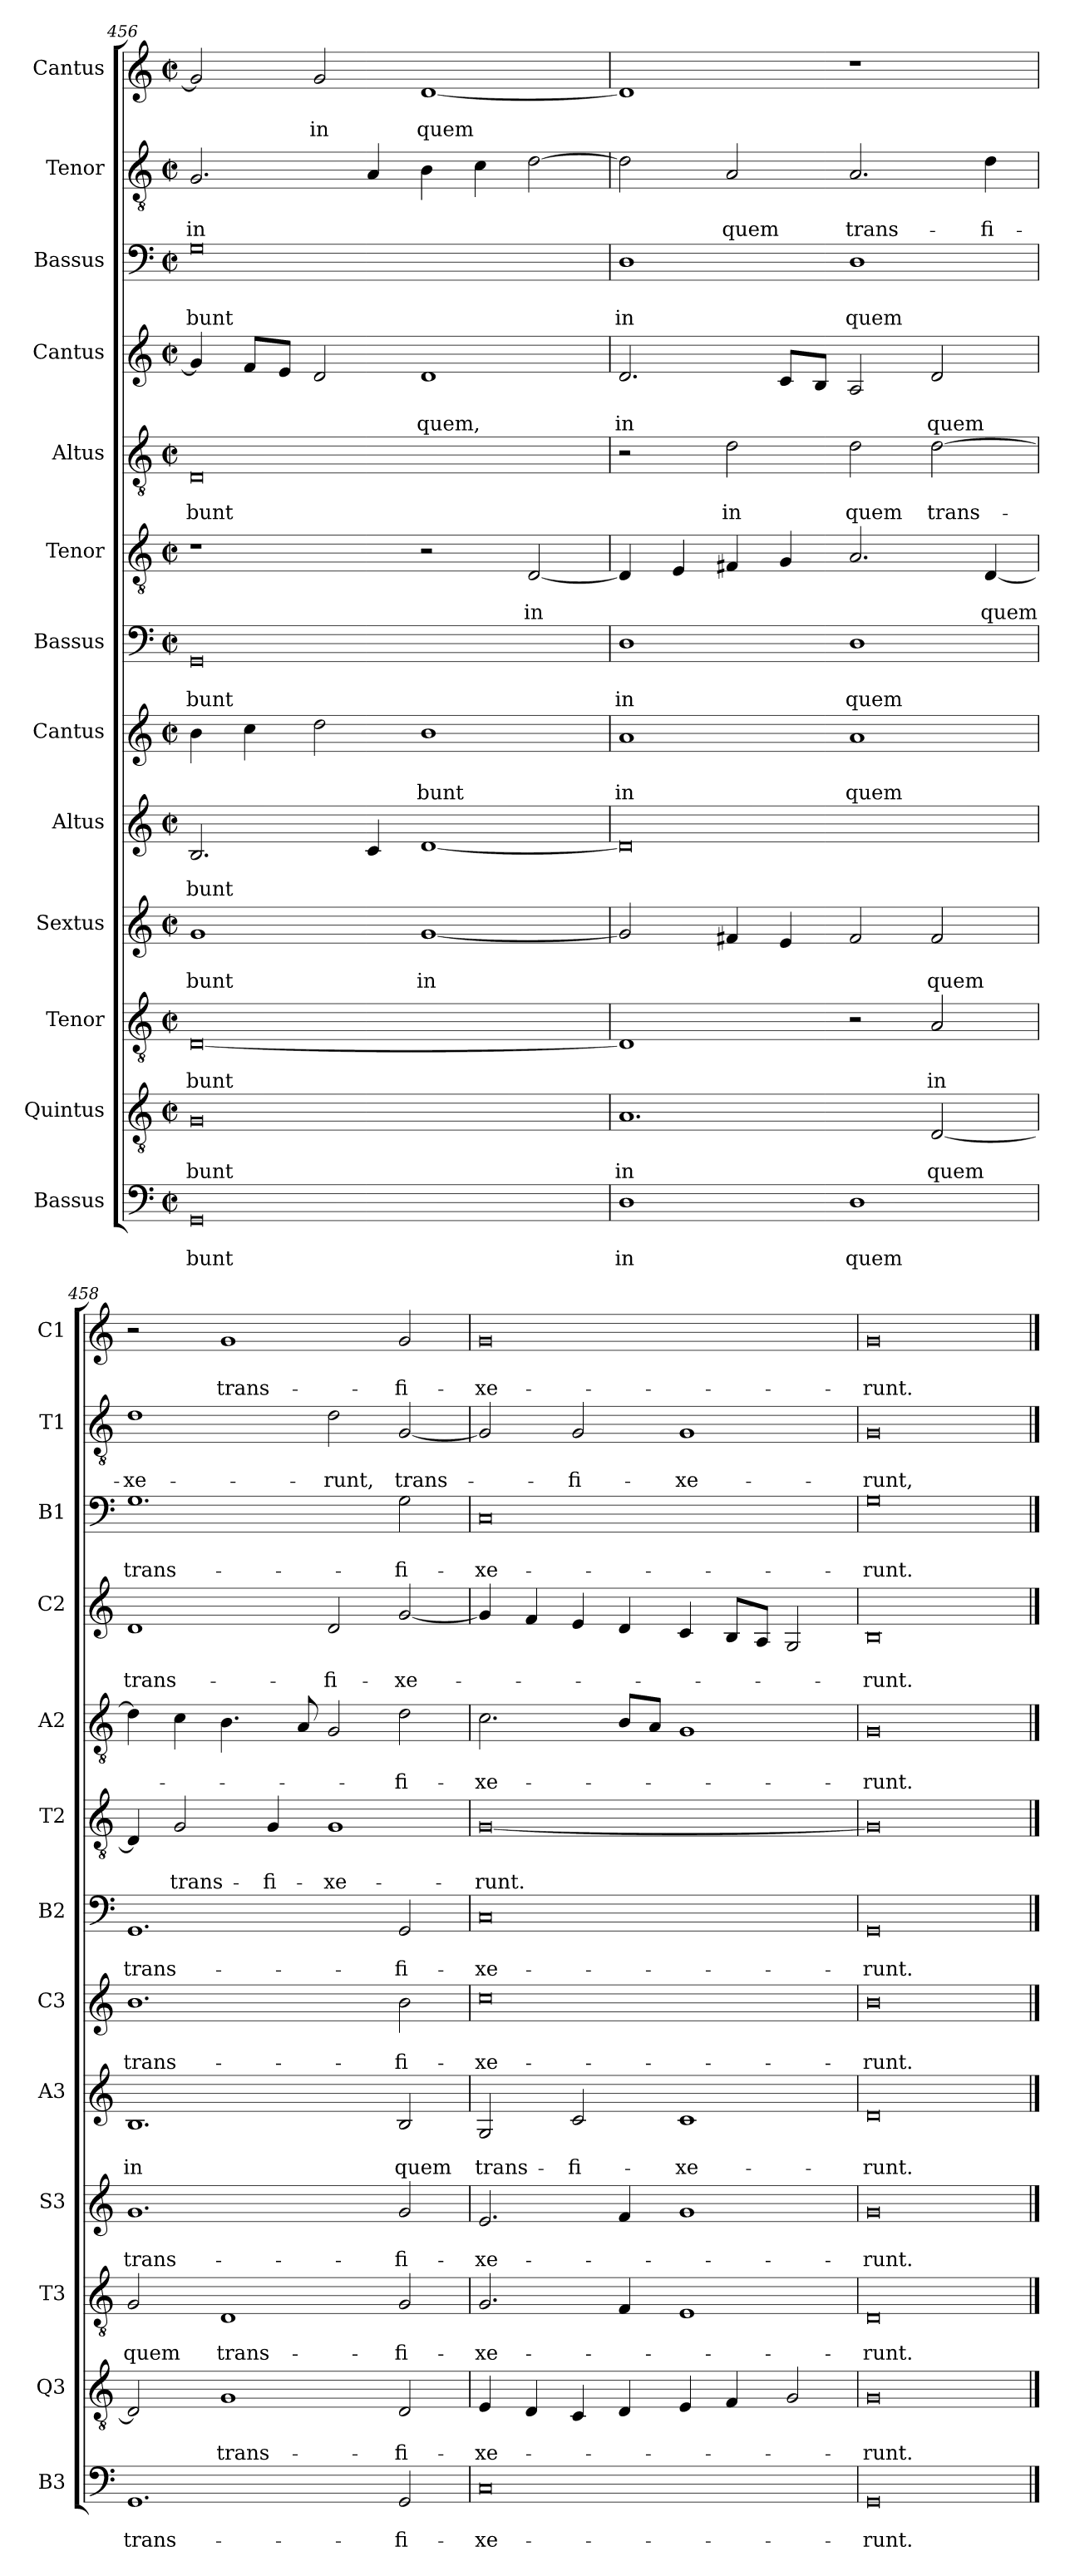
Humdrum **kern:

**kern	**text	**text	**kern	**text	**text	**kern	**text	**text	**kern	**text	**text	**kern	**text	**text	**kern	**text	**text	**kern	**text	**text	**kern	**text	**text	**kern	**text	**text	**kern	**text	**text	**kern	**text	**text	**kern	**text	**text	**kern	**text	**text
*part13	*part13	*part13	*part12	*part12	*part12	*part11	*part11	*part11	*part10	*part10	*part10	*part9	*part9	*part9	*part8	*part8	*part8	*part7	*part7	*part7	*part6	*part6	*part6	*part5	*part5	*part5	*part4	*part4	*part4	*part3	*part3	*part3	*part2	*part2	*part2	*part1	*part1	*part1
*staff13	*staff13	*staff13	*staff12	*staff12	*staff12	*staff11	*staff11	*staff11	*staff10	*staff10	*staff10	*staff9	*staff9	*staff9	*staff8	*staff8	*staff8	*staff7	*staff7	*staff7	*staff6	*staff6	*staff6	*staff5	*staff5	*staff5	*staff4	*staff4	*staff4	*staff3	*staff3	*staff3	*staff2	*staff2	*staff2	*staff1	*staff1	*staff1
*I"Bassus	*	*	*I"Quintus	*	*	*I"Tenor	*	*	*I"Sextus	*	*	*I"Altus	*	*	*I"Cantus	*	*	*I"Bassus	*	*	*I"Tenor	*	*	*I"Altus	*	*	*I"Cantus	*	*	*I"Bassus	*	*	*I"Tenor	*	*	*I"Cantus	*	*
*I'B3	*	*	*I'Q3	*	*	*I'T3	*	*	*I'S3	*	*	*I'A3	*	*	*I'C3	*	*	*I'B2	*	*	*I'T2	*	*	*I'A2	*	*	*I'C2	*	*	*I'B1	*	*	*I'T1	*	*	*I'C1	*	*
*clefF4	*	*	*clefGv2	*	*	*clefGv2	*	*	*clefG2	*	*	*clefG2	*	*	*clefG2	*	*	*clefF4	*	*	*clefGv2	*	*	*clefGv2	*	*	*clefG2	*	*	*clefF4	*	*	*clefGv2	*	*	*clefG2	*	*
*k[]	*	*	*k[]	*	*	*k[]	*	*	*k[]	*	*	*k[]	*	*	*k[]	*	*	*k[]	*	*	*k[]	*	*	*k[]	*	*	*k[]	*	*	*k[]	*	*	*k[]	*	*	*k[]	*	*
*C:	*	*	*C:	*	*	*C:	*	*	*C:	*	*	*C:	*	*	*C:	*	*	*C:	*	*	*C:	*	*	*C:	*	*	*C:	*	*	*C:	*	*	*C:	*	*	*C:	*	*
*M2/2	*	*	*M2/2	*	*	*M2/2	*	*	*M2/2	*	*	*M2/2	*	*	*M2/2	*	*	*M2/2	*	*	*M2/2	*	*	*M2/2	*	*	*M2/2	*	*	*M2/2	*	*	*M2/2	*	*	*M2/2	*	*
*met(c|)	*	*	*met(c|)	*	*	*met(c|)	*	*	*met(c|)	*	*	*met(c|)	*	*	*met(c|)	*	*	*met(c|)	*	*	*met(c|)	*	*	*met(c|)	*	*	*met(c|)	*	*	*met(c|)	*	*	*met(c|)	*	*	*met(c|)	*	*
=456	=456	=456	=456	=456	=456	=456	=456	=456	=456	=456	=456	=456	=456	=456	=456	=456	=456	=456	=456	=456	=456	=456	=456	=456	=456	=456	=456	=456	=456	=456	=456	=456	=456	=456	=456	=456	=456	=456
!	!	!LO:LY:b	!	!	!LO:LY:b	!	!	!LO:LY:b	!	!	!LO:LY:b	!	!	!LO:LY:b	!	!	!	!	!	!LO:LY:b	!	!	!	!	!	!LO:LY:b	!	!	!	!	!	!LO:LY:b	!	!	!LO:LY:b	!	!	!
0GG	.	-bunt	0G	.	-bunt	[0D	.	-bunt	1g	.	-bunt	2.B/	.	-bunt	4b\	.	.	0GG	.	-bunt	1r	.	.	0D	.	-bunt	4g/]	.	.	0G	.	-bunt	2.G/	.	in	2g/]	.	.
.	.	.	.	.	.	.	.	.	.	.	.	.	.	.	4cc\	.	.	.	.	.	.	.	.	.	.	.	8f/L	.	.	.	.	.	.	.	.	.	.	.
.	.	.	.	.	.	.	.	.	.	.	.	.	.	.	.	.	.	.	.	.	.	.	.	.	.	.	8e/J	.	.	.	.	.	.	.	.	.	.	.
!	!	!	!	!	!	!	!	!	!	!	!	!	!	!	!	!	!	!	!	!	!	!	!	!	!	!	!	!	!	!	!	!	!	!	!	!	!	!LO:LY:b
.	.	.	.	.	.	.	.	.	.	.	.	.	.	.	2dd\	.	.	.	.	.	.	.	.	.	.	.	2d/	.	.	.	.	.	.	.	.	2g/	.	in
.	.	.	.	.	.	.	.	.	.	.	.	4c/	.	.	.	.	.	.	.	.	.	.	.	.	.	.	.	.	.	.	.	.	4A/	.	.	.	.	.
!	!	!	!	!	!	!	!	!	!	!	!LO:LY:b	!	!	!	!	!	!LO:LY:b	!	!	!	!	!	!	!	!	!	!	!	!LO:LY:b	!	!	!	!	!	!	!	!	!LO:LY:b
.	.	.	.	.	.	.	.	.	[1g	.	in	[1d	.	.	1b	.	-bunt	.	.	.	2r	.	.	.	.	.	1d	.	quem,	.	.	.	4B\	.	.	[1d	.	quem
.	.	.	.	.	.	.	.	.	.	.	.	.	.	.	.	.	.	.	.	.	.	.	.	.	.	.	.	.	.	.	.	.	4c\	.	.	.	.	.
!	!	!	!	!	!	!	!	!	!	!	!	!	!	!	!	!	!	!	!	!	!	!	!LO:LY:b	!	!	!	!	!	!	!	!	!	!	!	!	!	!	!
.	.	.	.	.	.	.	.	.	.	.	.	.	.	.	.	.	.	.	.	.	[2D/	.	in	.	.	.	.	.	.	.	.	.	[2d\	.	.	.	.	.
!!LO:PB:g=z
=457	=457	=457	=457	=457	=457	=457	=457	=457	=457	=457	=457	=457	=457	=457	=457	=457	=457	=457	=457	=457	=457	=457	=457	=457	=457	=457	=457	=457	=457	=457	=457	=457	=457	=457	=457	=457	=457	=457
!	!	!LO:LY:b	!	!	!LO:LY:b	!	!	!	!	!	!	!	!	!	!	!	!LO:LY:b	!	!	!LO:LY:b	!	!	!	!	!	!	!	!	!LO:LY:b	!	!	!LO:LY:b	!	!	!	!	!	!
1D	.	in	1.A	.	in	1D]	.	.	2g/]	.	.	0d]	.	.	1a	.	in	1D	.	in	4D/]	.	.	2r	.	.	2.d/	.	in	1D	.	in	2d\]	.	.	1d]	.	.
.	.	.	.	.	.	.	.	.	.	.	.	.	.	.	.	.	.	.	.	.	4E/	.	.	.	.	.	.	.	.	.	.	.	.	.	.	.	.	.
!	!	!	!	!	!	!	!	!	!	!	!	!	!	!	!	!	!	!	!	!	!	!	!	!	!	!LO:LY:b	!	!	!	!	!	!	!	!	!LO:LY:b	!	!	!
.	.	.	.	.	.	.	.	.	4f#X/	.	.	.	.	.	.	.	.	.	.	.	4F#X/	.	.	2d\	.	in	.	.	.	.	.	.	2A/	.	quem	.	.	.
.	.	.	.	.	.	.	.	.	4e/	.	.	.	.	.	.	.	.	.	.	.	4G/	.	.	.	.	.	8c/L	.	.	.	.	.	.	.	.	.	.	.
.	.	.	.	.	.	.	.	.	.	.	.	.	.	.	.	.	.	.	.	.	.	.	.	.	.	.	8B/J	.	.	.	.	.	.	.	.	.	.	.
!	!	!LO:LY:b	!	!	!	!	!	!	!	!	!	!	!	!	!	!	!LO:LY:b	!	!	!LO:LY:b	!	!	!	!	!	!LO:LY:b	!	!	!	!	!	!LO:LY:b	!	!	!LO:LY:b	!	!	!
1D	.	quem	.	.	.	2r	.	.	2f#/	.	.	.	.	.	1a	.	quem	1D	.	quem	2.A/	.	.	2d\	.	quem	2A/	.	.	1D	.	quem	2.A/	.	trans-	1r	.	.
!	!	!	!	!	!LO:LY:b	!	!	!LO:LY:b	!	!	!LO:LY:b	!	!	!	!	!	!	!	!	!	!	!	!	!	!	!LO:LY:b	!	!	!LO:LY:b	!	!	!	!	!	!	!	!	!
.	.	.	[2D/	.	quem	2A/	.	in	2f#/	.	quem	.	.	.	.	.	.	.	.	.	.	.	.	[2d\	.	trans-	2d/	.	quem	.	.	.	.	.	.	.	.	.
!	!	!	!	!	!	!	!	!	!	!	!	!	!	!	!	!	!	!	!	!	!	!	!LO:LY:b	!	!	!	!	!	!	!	!	!	!	!	!LO:LY:b	!	!	!
.	.	.	.	.	.	.	.	.	.	.	.	.	.	.	.	.	.	.	.	.	[4D/	.	quem	.	.	.	.	.	.	.	.	.	4d\	.	-fi-	.	.	.
=458	=458	=458	=458	=458	=458	=458	=458	=458	=458	=458	=458	=458	=458	=458	=458	=458	=458	=458	=458	=458	=458	=458	=458	=458	=458	=458	=458	=458	=458	=458	=458	=458	=458	=458	=458	=458	=458	=458
!	!	!LO:LY:b	!	!	!	!	!	!LO:LY:b	!	!	!LO:LY:b	!	!	!LO:LY:b	!	!	!LO:LY:b	!	!	!LO:LY:b	!	!	!	!	!	!	!	!	!LO:LY:b	!	!	!LO:LY:b	!	!	!LO:LY:b	!	!	!
1.GG	.	trans-	2D/]	.	.	2G/	.	quem	1.g	.	trans-	1.B	.	in	1.b	.	trans-	1.GG	.	trans-	4D/]	.	.	4d\]	.	.	1d	.	trans-	1.G	.	trans-	1d	.	-xe-	2r	.	.
!	!	!	!	!	!	!	!	!	!	!	!	!	!	!	!	!	!	!	!	!	!	!	!LO:LY:b	!	!	!	!	!	!	!	!	!	!	!	!	!	!	!
.	.	.	.	.	.	.	.	.	.	.	.	.	.	.	.	.	.	.	.	.	2G/	.	trans-	4c\	.	.	.	.	.	.	.	.	.	.	.	.	.	.
!	!	!	!	!	!LO:LY:b	!	!	!LO:LY:b	!	!	!	!	!	!	!	!	!	!	!	!	!	!	!	!	!	!	!	!	!	!	!	!	!	!	!	!	!	!LO:LY:b
.	.	.	1G	.	trans-	1D	.	trans-	.	.	.	.	.	.	.	.	.	.	.	.	.	.	.	4.B\	.	.	.	.	.	.	.	.	.	.	.	1g	.	trans-
!	!	!	!	!	!	!	!	!	!	!	!	!	!	!	!	!	!	!	!	!	!	!	!LO:LY:b	!	!	!	!	!	!	!	!	!	!	!	!	!	!	!
.	.	.	.	.	.	.	.	.	.	.	.	.	.	.	.	.	.	.	.	.	4G/	.	-fi-	.	.	.	.	.	.	.	.	.	.	.	.	.	.	.
.	.	.	.	.	.	.	.	.	.	.	.	.	.	.	.	.	.	.	.	.	.	.	.	8A/	.	.	.	.	.	.	.	.	.	.	.	.	.	.
!	!	!	!	!	!	!	!	!	!	!	!	!	!	!	!	!	!	!	!	!	!	!	!LO:LY:b	!	!	!	!	!	!LO:LY:b	!	!	!	!	!	!LO:LY:b	!	!	!
.	.	.	.	.	.	.	.	.	.	.	.	.	.	.	.	.	.	.	.	.	1G	.	-xe-	2G/	.	.	2d/	.	-fi-	.	.	.	2d\	.	-runt,	.	.	.
!	!	!LO:LY:b	!	!	!LO:LY:b	!	!	!LO:LY:b	!	!	!LO:LY:b	!	!	!LO:LY:b	!	!	!LO:LY:b	!	!	!LO:LY:b	!	!	!	!	!	!LO:LY:b	!	!	!LO:LY:b	!	!	!LO:LY:b	!	!	!LO:LY:b	!	!	!LO:LY:b
2GG/	.	-fi-	2D/	.	-fi-	2G/	.	-fi-	2g/	.	-fi-	2B/	.	quem	2b\	.	-fi-	2GG/	.	-fi-	.	.	.	2d\	.	-fi-	[2g/	.	-xe-	2G\	.	-fi-	[2G/	.	trans-	2g/	.	-fi-
=459	=459	=459	=459	=459	=459	=459	=459	=459	=459	=459	=459	=459	=459	=459	=459	=459	=459	=459	=459	=459	=459	=459	=459	=459	=459	=459	=459	=459	=459	=459	=459	=459	=459	=459	=459	=459	=459	=459
!	!	!LO:LY:b	!	!	!LO:LY:b	!	!	!LO:LY:b	!	!	!LO:LY:b	!	!	!LO:LY:b	!	!	!LO:LY:b	!	!	!LO:LY:b	!	!	!LO:LY:b	!	!	!LO:LY:b	!	!	!	!	!	!LO:LY:b	!	!	!	!	!	!LO:LY:b
0C	.	-xe-	4E/	.	-xe-	2.G/	.	-xe-	2.e/	.	-xe-	2G/	.	trans-	0cc	.	-xe-	0C	.	-xe-	[0G	.	-runt.	2.c\	.	-xe-	4g/]	.	.	0C	.	-xe-	2G/]	.	.	0g	.	-xe-
.	.	.	4D/	.	.	.	.	.	.	.	.	.	.	.	.	.	.	.	.	.	.	.	.	.	.	.	4f/	.	.	.	.	.	.	.	.	.	.	.
!	!	!	!	!	!	!	!	!	!	!	!	!	!	!LO:LY:b	!	!	!	!	!	!	!	!	!	!	!	!	!	!	!	!	!	!	!	!	!LO:LY:b	!	!	!
.	.	.	4C/	.	.	.	.	.	.	.	.	2c/	.	-fi-	.	.	.	.	.	.	.	.	.	.	.	.	4e/	.	.	.	.	.	2G/	.	-fi-	.	.	.
.	.	.	4D/	.	.	4F/	.	.	4f/	.	.	.	.	.	.	.	.	.	.	.	.	.	.	8B/L	.	.	4d/	.	.	.	.	.	.	.	.	.	.	.
.	.	.	.	.	.	.	.	.	.	.	.	.	.	.	.	.	.	.	.	.	.	.	.	8A/J	.	.	.	.	.	.	.	.	.	.	.	.	.	.
!	!	!	!	!	!	!	!	!	!	!	!	!	!	!LO:LY:b	!	!	!	!	!	!	!	!	!	!	!	!	!	!	!	!	!	!	!	!	!LO:LY:b	!	!	!
.	.	.	4E/	.	.	1E	.	.	1g	.	.	1c	.	-xe-	.	.	.	.	.	.	.	.	.	1G	.	.	4c/	.	.	.	.	.	1G	.	-xe-	.	.	.
.	.	.	4F/	.	.	.	.	.	.	.	.	.	.	.	.	.	.	.	.	.	.	.	.	.	.	.	8B/L	.	.	.	.	.	.	.	.	.	.	.
.	.	.	.	.	.	.	.	.	.	.	.	.	.	.	.	.	.	.	.	.	.	.	.	.	.	.	8A/J	.	.	.	.	.	.	.	.	.	.	.
.	.	.	2G/	.	.	.	.	.	.	.	.	.	.	.	.	.	.	.	.	.	.	.	.	.	.	.	2G/	.	.	.	.	.	.	.	.	.	.	.
=460	=460	=460	=460	=460	=460	=460	=460	=460	=460	=460	=460	=460	=460	=460	=460	=460	=460	=460	=460	=460	=460	=460	=460	=460	=460	=460	=460	=460	=460	=460	=460	=460	=460	=460	=460	=460	=460	=460
!	!	!LO:LY:b	!	!	!LO:LY:b	!	!	!LO:LY:b	!	!	!LO:LY:b	!	!	!LO:LY:b	!	!	!LO:LY:b	!	!	!LO:LY:b	!	!	!	!	!	!LO:LY:b	!	!	!LO:LY:b	!	!	!LO:LY:b	!	!	!LO:LY:b	!	!	!LO:LY:b
0GG	.	-runt.	0G	.	-runt.	0D	.	-runt.	0g	.	-runt.	0d	.	-runt.	0b	.	-runt.	0GG	.	-runt.	0G]	.	.	0G	.	-runt.	0B	.	-runt.	0G	.	-runt.	0G	.	-runt,	0g	.	-runt.
==	==	==	==	==	==	==	==	==	==	==	==	==	==	==	==	==	==	==	==	==	==	==	==	==	==	==	==	==	==	==	==	==	==	==	==	==	==	==
*-	*-	*-	*-	*-	*-	*-	*-	*-	*-	*-	*-	*-	*-	*-	*-	*-	*-	*-	*-	*-	*-	*-	*-	*-	*-	*-	*-	*-	*-	*-	*-	*-	*-	*-	*-	*-	*-	*-
